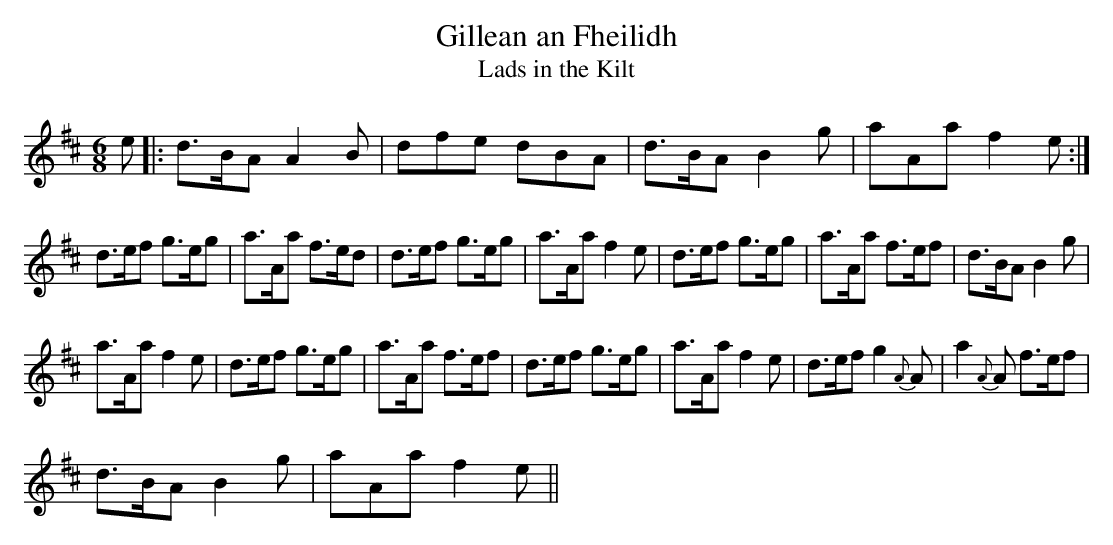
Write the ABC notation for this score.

X:1
T:Gillean an Fheilidh
T:Lads in the Kilt
M:6/8
L:1/8
K:D
e|:d>BA A2B|dfe dBA|d>BA B2g|aAa f2e:|
d>ef g>eg|a>Aa f>ed|d>ef g>eg|a>Aa f2e|d>ef g>eg|a>Aa f>ef|d>BA B2g|
a>Aa f2e|d>ef g>eg|a>Aa f>ef|d>ef g>eg|a>Aa f2e|d>ef g2{A}A|a2 {A}A f>ef|
d>BA B2g|aAa f2e||
